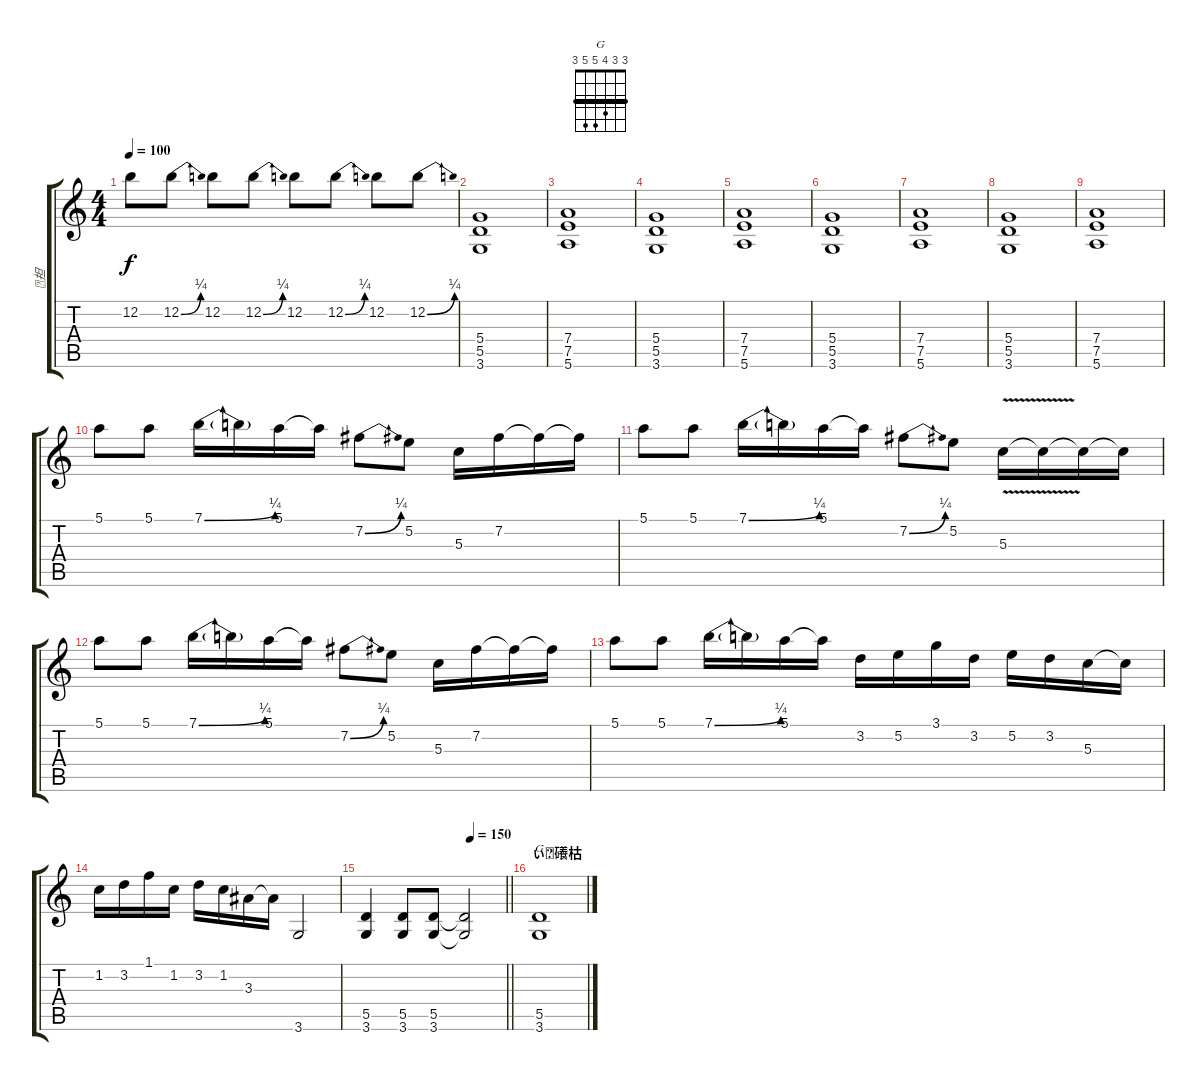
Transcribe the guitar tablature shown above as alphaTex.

\track ("担" "担") {instrument distortionguitar}
\staff {score tabs}
\tuning (E4 B3 G3 D3 A2 E2) {hide}
\chord ("G" 3 3 4 5 5 3) {barre 3}
\ts (4 4)
\tempo 100
\clef g2
\ks c
12.2.8{dy f} 12.2{be (bend 0 0 60 1)}.8 12.2.8 12.2{be (bend 0 0 60 1)}.8 12.2.8 12.2{be (bend 0 0 60 1)}.8 12.2.8 12.2{be (bend 0 0 60 1)}.8 |
(5.4 5.5 3.6).1 |
(7.4 7.5 5.6).1 |
(5.4 5.5 3.6).1 |
(7.4 7.5 5.6).1 |
(5.4 5.5 3.6).1 |
(7.4 7.5 5.6).1 |
(5.4 5.5 3.6).1 |
(7.4 7.5 5.6).1 |
5.1.8 5.1.8 7.1{be (bend 0 0 60 1)}.16 7.1{t}.16 5.1.16 5.1{t}.16 7.2{be (bend 0 0 60 1)}.8 5.2.8 5.3.16 7.2.16 7.2{t}.16 7.2{t}.16 |
5.1.8 5.1.8 7.1{be (bend 0 0 60 1)}.16 7.1{t}.16 5.1.16 5.1{t}.16 7.2{be (bend 0 0 60 1)}.8 5.2.8 5.3{v}.16 5.3{t}.16 5.3{t}.16 5.3{t}.16 |
5.1.8 5.1.8 7.1{be (bend 0 0 60 1)}.16 7.1{t}.16 5.1.16 5.1{t}.16 7.2{be (bend 0 0 60 1)}.8 5.2.8 5.3.16 7.2.16 7.2{t}.16 7.2{t}.16 |
5.1.8 5.1.8 7.1{be (bend 0 0 60 1)}.16 7.1{t}.16 5.1.16 5.1{t}.16 3.2.16 5.2.16 3.1.16 3.2.16 5.2.16 3.2.16 5.3.16 5.3{t}.16 |
1.2.16 3.2.16 1.1.16 1.2.16 3.2.16 1.2.16 3.3.16 3.3{t}.16 3.6.2 |
\tempo (150 0.75)
\barLineRight lightlight
(5.5 3.6).4 (5.5 3.6).8 (5.5 3.6).8 (5.5{t} 3.6{t}).2 |
\section ("" "ぃ礢枯")
(5.5 3.6).1{ch "G"}
